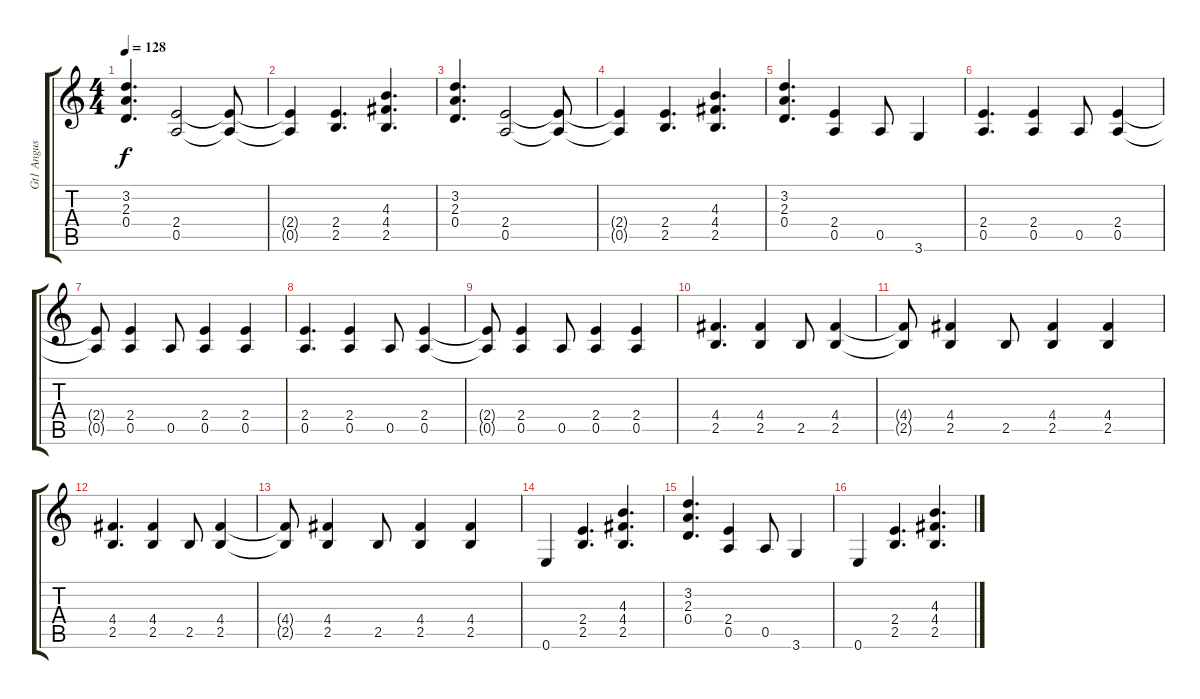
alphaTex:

\track ("Gt1 Angus" "Gt1 Angus") {instrument distortionguitar}
\staff {score tabs}
\tuning (E4 B3 G3 D3 A2 E2) {hide}
\ts (4 4)
\tempo 128
\clef g2
\ks c
(3.2 2.3 0.4).4{d dy f} (2.4 0.5).2 (2.4{t} 0.5{t}).8 |
(2.4{t} 0.5{t}).4 (2.4 2.5).4{d} (4.3 4.4 2.5).4{d} |
(3.2 2.3 0.4).4{d} (2.4 0.5).2 (2.4{t} 0.5{t}).8 |
(2.4{t} 0.5{t}).4 (2.4 2.5).4{d} (4.3 4.4 2.5).4{d} |
(3.2 2.3 0.4).4{d} (2.4 0.5).4 0.5.8 3.6.4 |
(2.4 0.5).4{d} (2.4 0.5).4 0.5.8 (2.4 0.5).4 |
(2.4{t} 0.5{t}).8 (2.4 0.5).4 0.5.8 (2.4 0.5).4 (2.4 0.5).4 |
(2.4 0.5).4{d} (2.4 0.5).4 0.5.8 (2.4 0.5).4 |
(2.4{t} 0.5{t}).8 (2.4 0.5).4 0.5.8 (2.4 0.5).4 (2.4 0.5).4 |
(4.4 2.5).4{d} (4.4 2.5).4 2.5.8 (4.4 2.5).4 |
(4.4{t} 2.5{t}).8 (4.4 2.5).4 2.5.8 (4.4 2.5).4 (4.4 2.5).4 |
(4.4 2.5).4{d} (4.4 2.5).4 2.5.8 (4.4 2.5).4 |
(4.4{t} 2.5{t}).8 (4.4 2.5).4 2.5.8 (4.4 2.5).4 (4.4 2.5).4 |
0.6.4 (2.4 2.5).4{d} (4.3 4.4 2.5).4{d} |
(3.2 2.3 0.4).4{d} (2.4 0.5).4 0.5.8 3.6.4 |
0.6.4 (2.4 2.5).4{d} (4.3 4.4 2.5).4{d}
